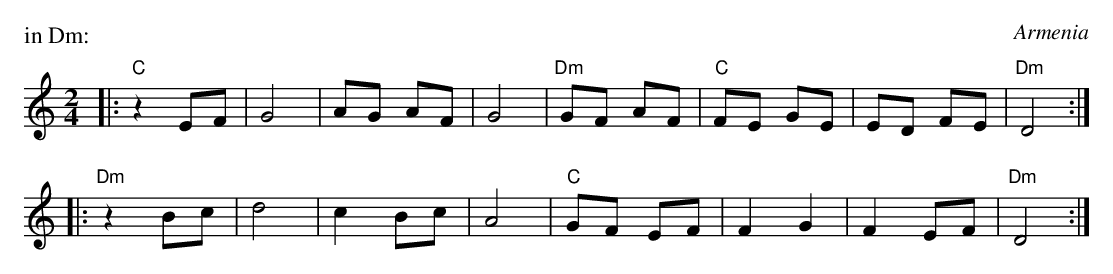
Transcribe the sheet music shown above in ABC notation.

X:1
P: Sirun Akhchik (Sweet Girl)
O: Armenia
M: 2/4
L: 1/8
P: in Dm:
K: Ddor
|: "C"z2 EF | G4 | AG AF | G4 | "Dm"GF AF | "C"FE GE | ED FE | "Dm"D4 :|
|: "Dm"z2 Bc | d4 | c2 Bc | A4 | "C"GF EF | F2 G2 | F2 EF | "Dm"D4 :|
